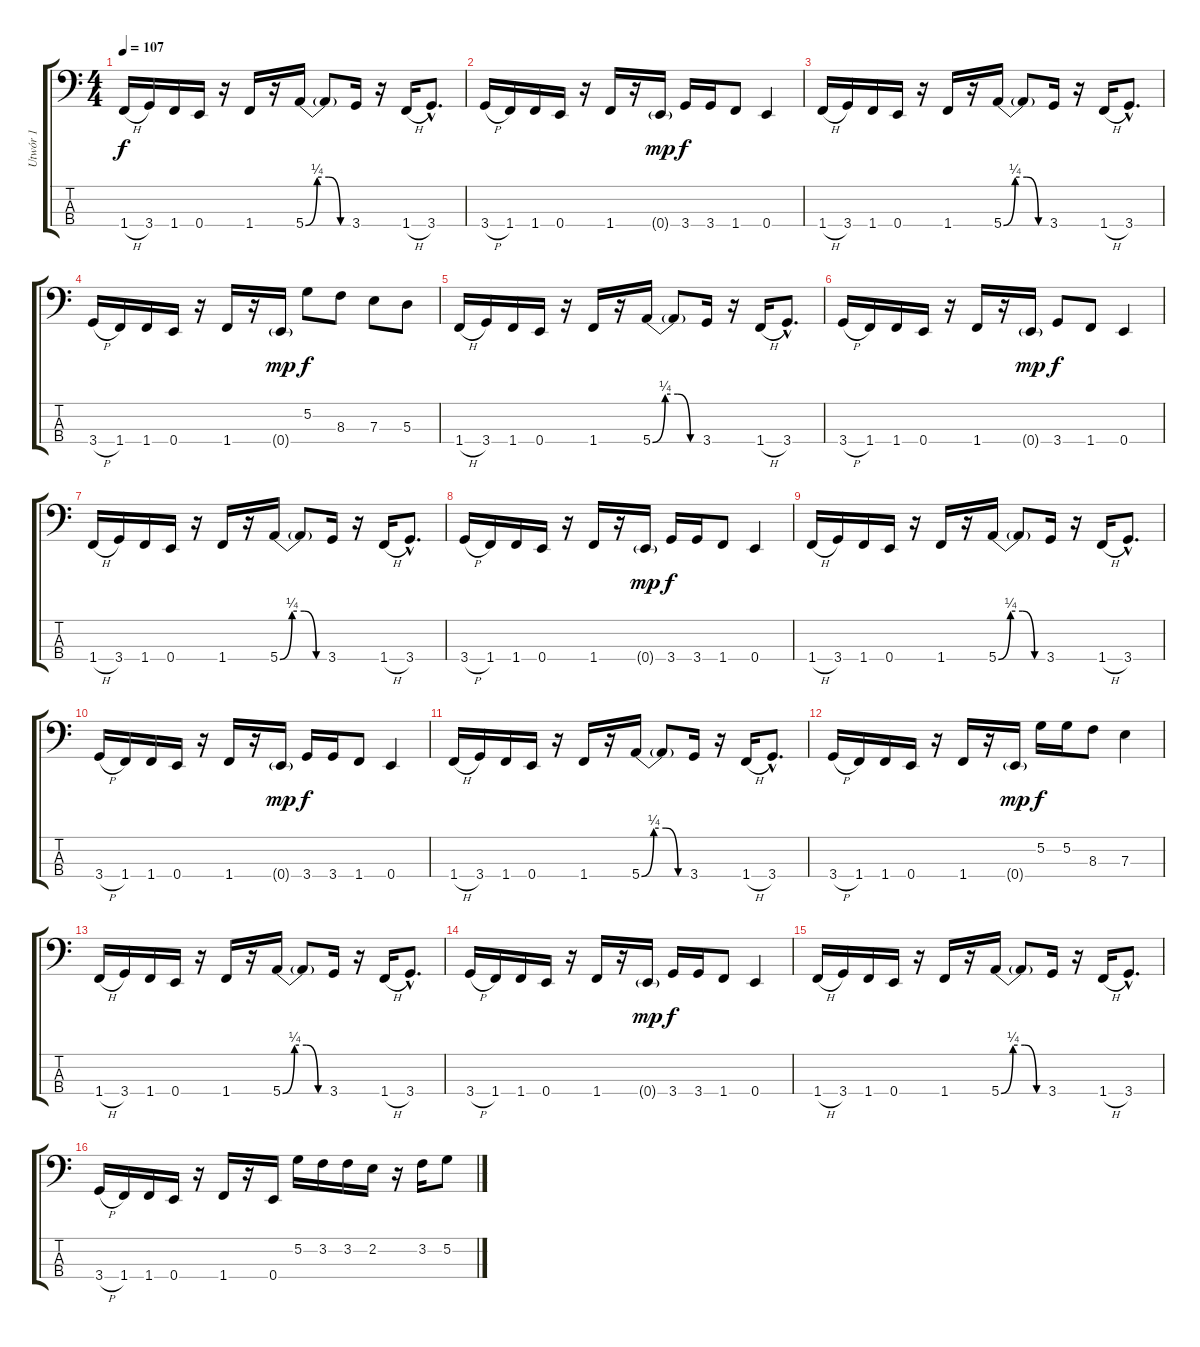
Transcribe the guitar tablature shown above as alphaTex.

\track ("Utwór 1" "Utwór 1") {instrument electricbassfinger}
\staff {score tabs}
\tuning (G2 D2 A1 E1) {hide}
\ts (4 4)
\tempo 107
\clef f4
\ks c
1.4{h}.16{dy f} 3.4.16 1.4.16 0.4.16 r.16 1.4.16 r.16 5.4{be (custom 0 0 15 1 30 1 45 0 60 0)}.16 5.4{t}.8 3.4.16 r.16 1.4{h}.16 3.4{hac}.8{d} |
3.4{h}.16 1.4.16 1.4.16 0.4.16 r.16 1.4.16 r.16 0.4{g}.16{dy mp} 3.4.16{dy f} 3.4.16 1.4.8 0.4.4 |
1.4{h}.16 3.4.16 1.4.16 0.4.16 r.16 1.4.16 r.16 5.4{be (custom 0 0 15 1 30 1 45 0 60 0)}.16 5.4{t}.8 3.4.16 r.16 1.4{h}.16 3.4{hac}.8{d} |
3.4{h}.16 1.4.16 1.4.16 0.4.16 r.16 1.4.16 r.16 0.4{g}.16{dy mp} 5.2.8{dy f} 8.3.8 7.3.8 5.3.8 |
1.4{h}.16 3.4.16 1.4.16 0.4.16 r.16 1.4.16 r.16 5.4{be (custom 0 0 15 1 30 1 45 0 60 0)}.16 5.4{t}.8 3.4.16 r.16 1.4{h}.16 3.4{hac}.8{d} |
3.4{h}.16 1.4.16 1.4.16 0.4.16 r.16 1.4.16 r.16 0.4{g}.16{dy mp} 3.4.8{dy f} 1.4.8 0.4.4 |
1.4{h}.16 3.4.16 1.4.16 0.4.16 r.16 1.4.16 r.16 5.4{be (custom 0 0 15 1 30 1 45 0 60 0)}.16 5.4{t}.8 3.4.16 r.16 1.4{h}.16 3.4{hac}.8{d} |
3.4{h}.16 1.4.16 1.4.16 0.4.16 r.16 1.4.16 r.16 0.4{g}.16{dy mp} 3.4.16{dy f} 3.4.16 1.4.8 0.4.4 |
1.4{h}.16 3.4.16 1.4.16 0.4.16 r.16 1.4.16 r.16 5.4{be (custom 0 0 15 1 30 1 45 0 60 0)}.16 5.4{t}.8 3.4.16 r.16 1.4{h}.16 3.4{hac}.8{d} |
3.4{h}.16 1.4.16 1.4.16 0.4.16 r.16 1.4.16 r.16 0.4{g}.16{dy mp} 3.4.16{dy f} 3.4.16 1.4.8 0.4.4 |
1.4{h}.16 3.4.16 1.4.16 0.4.16 r.16 1.4.16 r.16 5.4{be (custom 0 0 15 1 30 1 45 0 60 0)}.16 5.4{t}.8 3.4.16 r.16 1.4{h}.16 3.4{hac}.8{d} |
3.4{h}.16 1.4.16 1.4.16 0.4.16 r.16 1.4.16 r.16 0.4{g}.16{dy mp} 5.2.16{dy f} 5.2.16 8.3.8 7.3.4 |
1.4{h}.16 3.4.16 1.4.16 0.4.16 r.16 1.4.16 r.16 5.4{be (custom 0 0 15 1 30 1 45 0 60 0)}.16 5.4{t}.8 3.4.16 r.16 1.4{h}.16 3.4{hac}.8{d} |
3.4{h}.16 1.4.16 1.4.16 0.4.16 r.16 1.4.16 r.16 0.4{g}.16{dy mp} 3.4.16{dy f} 3.4.16 1.4.8 0.4.4 |
1.4{h}.16 3.4.16 1.4.16 0.4.16 r.16 1.4.16 r.16 5.4{be (custom 0 0 15 1 30 1 45 0 60 0)}.16 5.4{t}.8 3.4.16 r.16 1.4{h}.16 3.4{hac}.8{d} |
3.4{h}.16 1.4.16 1.4.16 0.4.16 r.16 1.4.16 r.16 0.4.16 5.2.16 3.2.16 3.2.16 2.2.16 r.16 3.2.16 5.2.8
